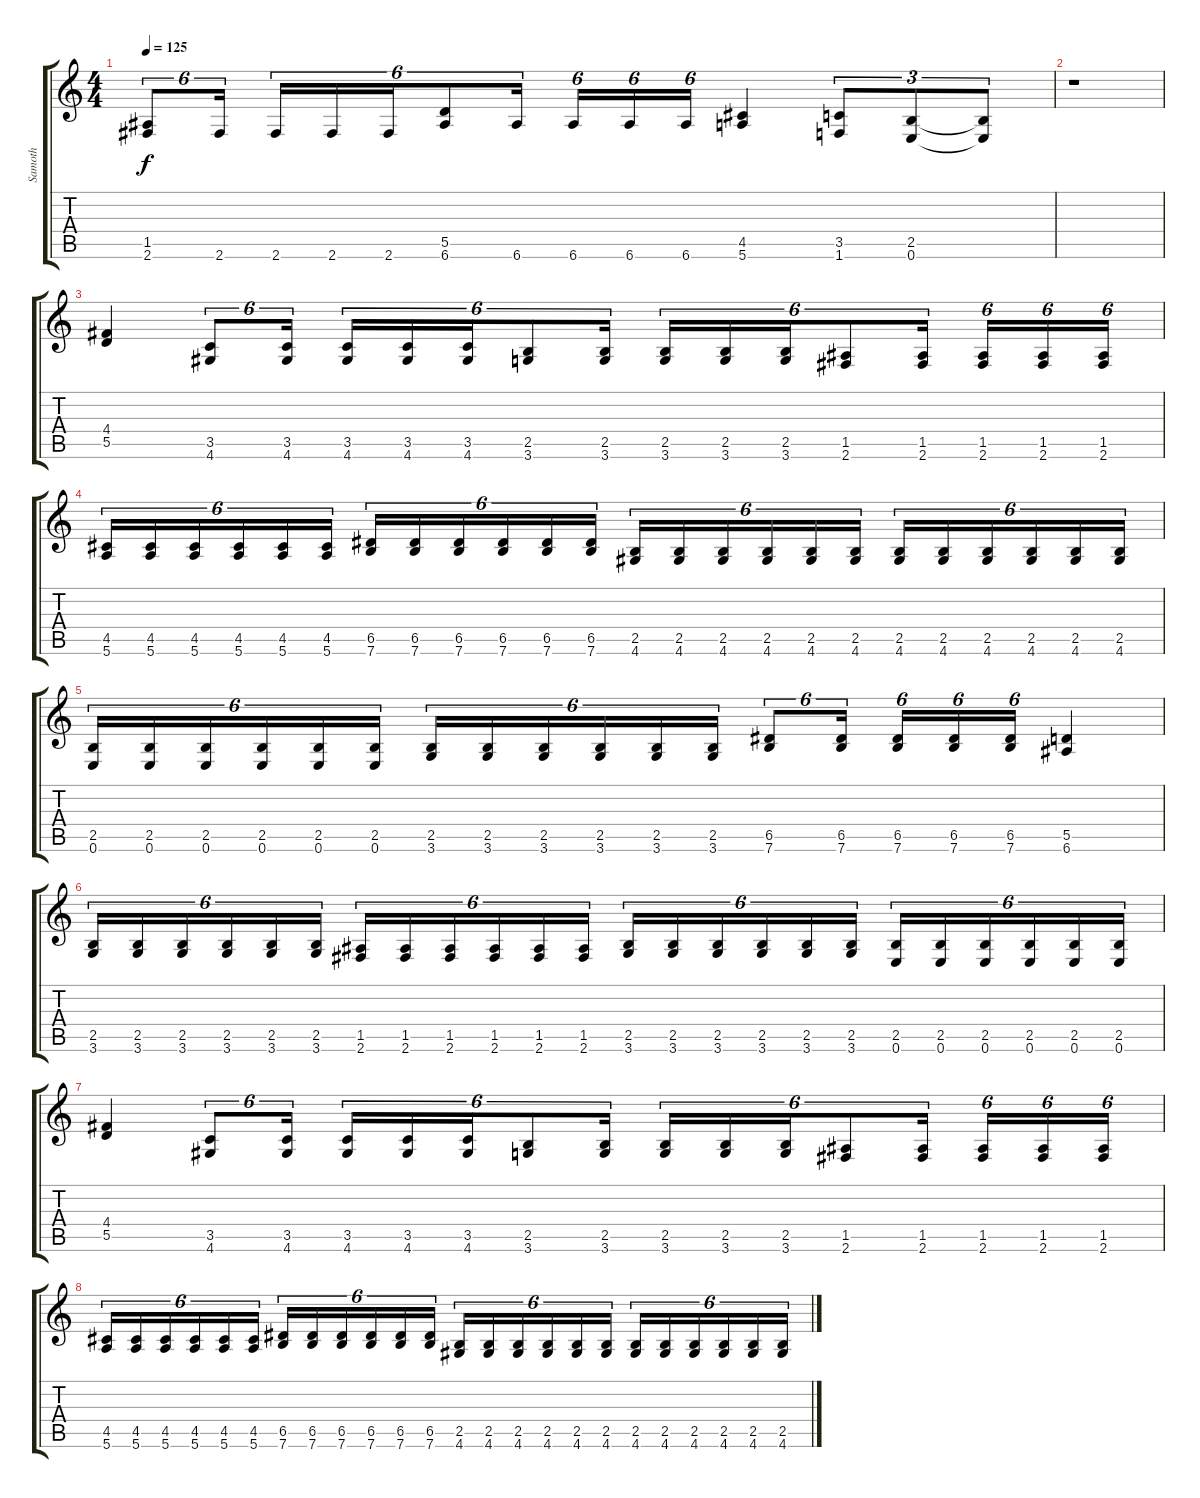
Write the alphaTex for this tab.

\track ("Samoth" "Samoth") {instrument distortionguitar}
\staff {score tabs}
\tuning (E4 B3 G3 D3 A2 E2) {hide}
\ts (4 4)
\tempo 125
\clef g2
\ks c
(1.5 2.6).8{tu (6 4) dy f} 2.6.16{tu (6 4)} 2.6.16{tu (6 4)} 2.6.16{tu (6 4)} 2.6.16{tu (6 4)} (5.5 6.6).8{tu (6 4)} 6.6.16{tu (6 4)} 6.6.16{tu (6 4)} 6.6.16{tu (6 4)} 6.6.16{tu (6 4)} (4.5 5.6).4 (3.5 1.6).8{tu (3 2)} (2.5 0.6).8{tu (3 2)} (2.5{t} 0.6{t}).8{tu (3 2)} |
r.1 |
(4.4 5.5).4 (3.5 4.6).8{tu (6 4)} (3.5 4.6).16{tu (6 4)} (3.5 4.6).16{tu (6 4)} (3.5 4.6).16{tu (6 4)} (3.5 4.6).16{tu (6 4)} (2.5 3.6).8{tu (6 4)} (2.5 3.6).16{tu (6 4)} (2.5 3.6).16{tu (6 4)} (2.5 3.6).16{tu (6 4)} (2.5 3.6).16{tu (6 4)} (1.5 2.6).8{tu (6 4)} (1.5 2.6).16{tu (6 4)} (1.5 2.6).16{tu (6 4)} (1.5 2.6).16{tu (6 4)} (1.5 2.6).16{tu (6 4)} |
(4.5 5.6).16{tu (6 4)} (4.5 5.6).16{tu (6 4)} (4.5 5.6).16{tu (6 4)} (4.5 5.6).16{tu (6 4)} (4.5 5.6).16{tu (6 4)} (4.5 5.6).16{tu (6 4)} (6.5 7.6).16{tu (6 4)} (6.5 7.6).16{tu (6 4)} (6.5 7.6).16{tu (6 4)} (6.5 7.6).16{tu (6 4)} (6.5 7.6).16{tu (6 4)} (6.5 7.6).16{tu (6 4)} (2.5 4.6).16{tu (6 4)} (2.5 4.6).16{tu (6 4)} (2.5 4.6).16{tu (6 4)} (2.5 4.6).16{tu (6 4)} (2.5 4.6).16{tu (6 4)} (2.5 4.6).16{tu (6 4)} (2.5 4.6).16{tu (6 4)} (2.5 4.6).16{tu (6 4)} (2.5 4.6).16{tu (6 4)} (2.5 4.6).16{tu (6 4)} (2.5 4.6).16{tu (6 4)} (2.5 4.6).16{tu (6 4)} |
(2.5 0.6).16{tu (6 4)} (2.5 0.6).16{tu (6 4)} (2.5 0.6).16{tu (6 4)} (2.5 0.6).16{tu (6 4)} (2.5 0.6).16{tu (6 4)} (2.5 0.6).16{tu (6 4)} (2.5 3.6).16{tu (6 4)} (2.5 3.6).16{tu (6 4)} (2.5 3.6).16{tu (6 4)} (2.5 3.6).16{tu (6 4)} (2.5 3.6).16{tu (6 4)} (2.5 3.6).16{tu (6 4)} (6.5 7.6).8{tu (6 4)} (6.5 7.6).16{tu (6 4)} (6.5 7.6).16{tu (6 4)} (6.5 7.6).16{tu (6 4)} (6.5 7.6).16{tu (6 4)} (5.5 6.6).4 |
(2.5 3.6).16{tu (6 4)} (2.5 3.6).16{tu (6 4)} (2.5 3.6).16{tu (6 4)} (2.5 3.6).16{tu (6 4)} (2.5 3.6).16{tu (6 4)} (2.5 3.6).16{tu (6 4)} (1.5 2.6).16{tu (6 4)} (1.5 2.6).16{tu (6 4)} (1.5 2.6).16{tu (6 4)} (1.5 2.6).16{tu (6 4)} (1.5 2.6).16{tu (6 4)} (1.5 2.6).16{tu (6 4)} (2.5 3.6).16{tu (6 4)} (2.5 3.6).16{tu (6 4)} (2.5 3.6).16{tu (6 4)} (2.5 3.6).16{tu (6 4)} (2.5 3.6).16{tu (6 4)} (2.5 3.6).16{tu (6 4)} (2.5 0.6).16{tu (6 4)} (2.5 0.6).16{tu (6 4)} (2.5 0.6).16{tu (6 4)} (2.5 0.6).16{tu (6 4)} (2.5 0.6).16{tu (6 4)} (2.5 0.6).16{tu (6 4)} |
(4.4 5.5).4 (3.5 4.6).8{tu (6 4)} (3.5 4.6).16{tu (6 4)} (3.5 4.6).16{tu (6 4)} (3.5 4.6).16{tu (6 4)} (3.5 4.6).16{tu (6 4)} (2.5 3.6).8{tu (6 4)} (2.5 3.6).16{tu (6 4)} (2.5 3.6).16{tu (6 4)} (2.5 3.6).16{tu (6 4)} (2.5 3.6).16{tu (6 4)} (1.5 2.6).8{tu (6 4)} (1.5 2.6).16{tu (6 4)} (1.5 2.6).16{tu (6 4)} (1.5 2.6).16{tu (6 4)} (1.5 2.6).16{tu (6 4)} |
(4.5 5.6).16{tu (6 4)} (4.5 5.6).16{tu (6 4)} (4.5 5.6).16{tu (6 4)} (4.5 5.6).16{tu (6 4)} (4.5 5.6).16{tu (6 4)} (4.5 5.6).16{tu (6 4)} (6.5 7.6).16{tu (6 4)} (6.5 7.6).16{tu (6 4)} (6.5 7.6).16{tu (6 4)} (6.5 7.6).16{tu (6 4)} (6.5 7.6).16{tu (6 4)} (6.5 7.6).16{tu (6 4)} (2.5 4.6).16{tu (6 4)} (2.5 4.6).16{tu (6 4)} (2.5 4.6).16{tu (6 4)} (2.5 4.6).16{tu (6 4)} (2.5 4.6).16{tu (6 4)} (2.5 4.6).16{tu (6 4)} (2.5 4.6).16{tu (6 4)} (2.5 4.6).16{tu (6 4)} (2.5 4.6).16{tu (6 4)} (2.5 4.6).16{tu (6 4)} (2.5 4.6).16{tu (6 4)} (2.5 4.6).16{tu (6 4)}
